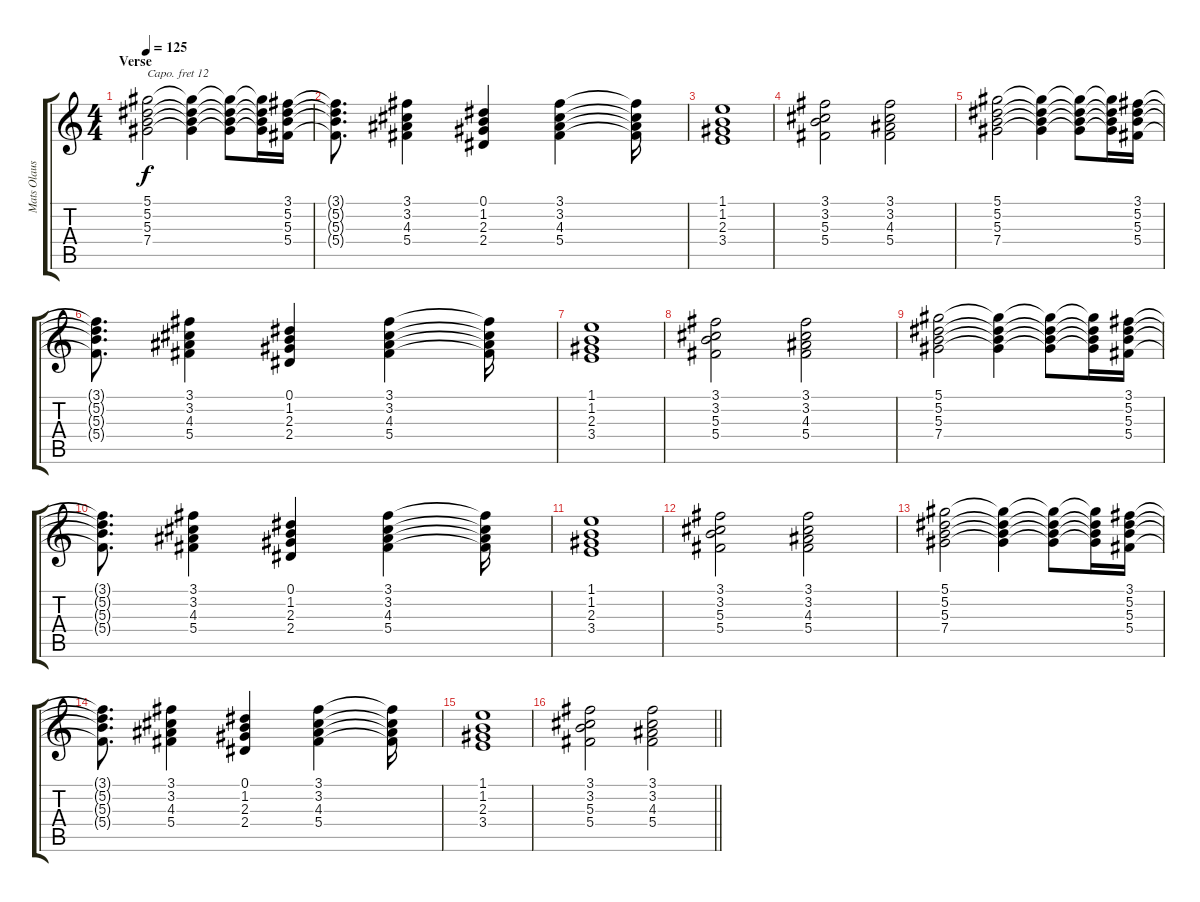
\track ("Mats Olausson" "Mats Olaus") {instrument percussiveorgan}
\staff {score tabs}
\capo 12
\tuning (Eb4 Bb3 Gb3 Db3 Ab2 Eb2) {hide}
\ts (4 4)
\section ("" "Verse")
\tempo 125
\clef g2
\ks c
(5.1 5.2 5.3 7.4).2{dy f} (5.1{t} 5.2{t} 5.3{t} 7.4{t}).4 (5.1{t} 5.2{t} 5.3{t} 7.4{t}).8 (5.1{t} 5.2{t} 5.3{t} 7.4{t}).16 (3.1 5.2 5.3 5.4).16 |
(3.1{t} 5.2{t} 5.3{t} 5.4{t}).8{d} (3.1 3.2 4.3 5.4).4 (0.1 1.2 2.3 2.4).4 (3.1 3.2 4.3 5.4).4 (3.1{t} 3.2{t} 4.3{t} 5.4{t}).16 |
(1.1 1.2 2.3 3.4).1 |
(3.1 3.2 5.3 5.4).2 (3.1 3.2 4.3 5.4).2 |
(5.1 5.2 5.3 7.4).2 (5.1{t} 5.2{t} 5.3{t} 7.4{t}).4 (5.1{t} 5.2{t} 5.3{t} 7.4{t}).8 (5.1{t} 5.2{t} 5.3{t} 7.4{t}).16 (3.1 5.2 5.3 5.4).16 |
(3.1{t} 5.2{t} 5.3{t} 5.4{t}).8{d} (3.1 3.2 4.3 5.4).4 (0.1 1.2 2.3 2.4).4 (3.1 3.2 4.3 5.4).4 (3.1{t} 3.2{t} 4.3{t} 5.4{t}).16 |
(1.1 1.2 2.3 3.4).1 |
(3.1 3.2 5.3 5.4).2 (3.1 3.2 4.3 5.4).2 |
(5.1 5.2 5.3 7.4).2 (5.1{t} 5.2{t} 5.3{t} 7.4{t}).4 (5.1{t} 5.2{t} 5.3{t} 7.4{t}).8 (5.1{t} 5.2{t} 5.3{t} 7.4{t}).16 (3.1 5.2 5.3 5.4).16 |
(3.1{t} 5.2{t} 5.3{t} 5.4{t}).8{d} (3.1 3.2 4.3 5.4).4 (0.1 1.2 2.3 2.4).4 (3.1 3.2 4.3 5.4).4 (3.1{t} 3.2{t} 4.3{t} 5.4{t}).16 |
(1.1 1.2 2.3 3.4).1 |
(3.1 3.2 5.3 5.4).2 (3.1 3.2 4.3 5.4).2 |
(5.1 5.2 5.3 7.4).2 (5.1{t} 5.2{t} 5.3{t} 7.4{t}).4 (5.1{t} 5.2{t} 5.3{t} 7.4{t}).8 (5.1{t} 5.2{t} 5.3{t} 7.4{t}).16 (3.1 5.2 5.3 5.4).16 |
(3.1{t} 5.2{t} 5.3{t} 5.4{t}).8{d} (3.1 3.2 4.3 5.4).4 (0.1 1.2 2.3 2.4).4 (3.1 3.2 4.3 5.4).4 (3.1{t} 3.2{t} 4.3{t} 5.4{t}).16 |
(1.1 1.2 2.3 3.4).1 |
\barLineRight lightlight
(3.1 3.2 5.3 5.4).2 (3.1 3.2 4.3 5.4).2
